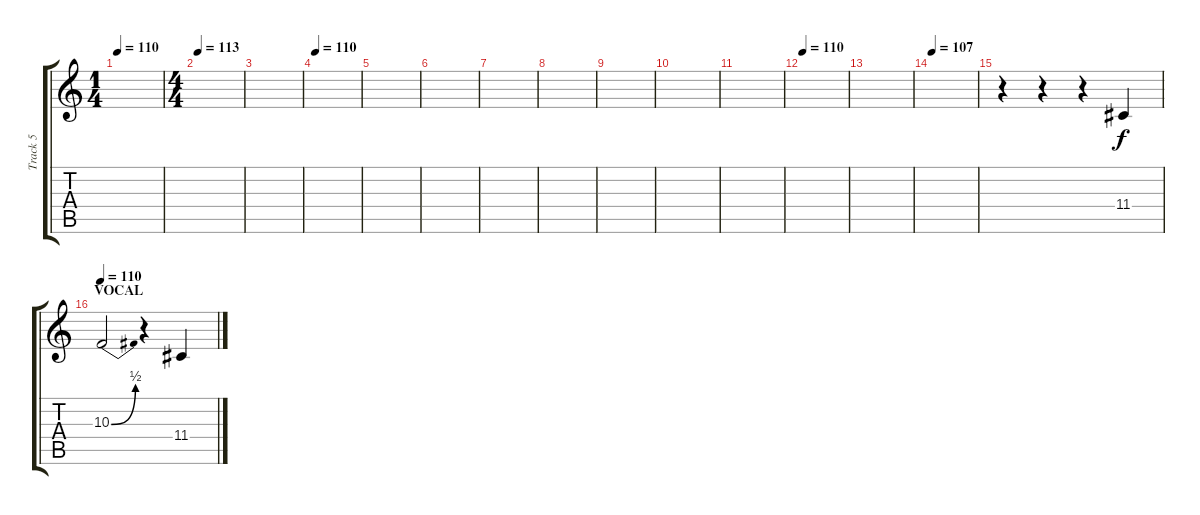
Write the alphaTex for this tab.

\track ("Track 5" "Track 5") {instrument stringensemble1}
\staff {score tabs}
\tuning (E4 B3 G3 D3 A2 E2) {hide}
\ts (1 4)
\tempo 110
\tempo 140
\tempo 110
\clef g2
\ks c
|
\ts (4 4)
\tempo 113
|
|
\tempo 110
|
|
|
|
|
|
|
|
\tempo 110
|
|
\tempo 107
|
r.4 r.4 r.4 11.4.4 |
\section ("" "VOCAL")
\tempo 110
10.3{be (bend 0 0 60 2)}.2 r.4 11.4.4
